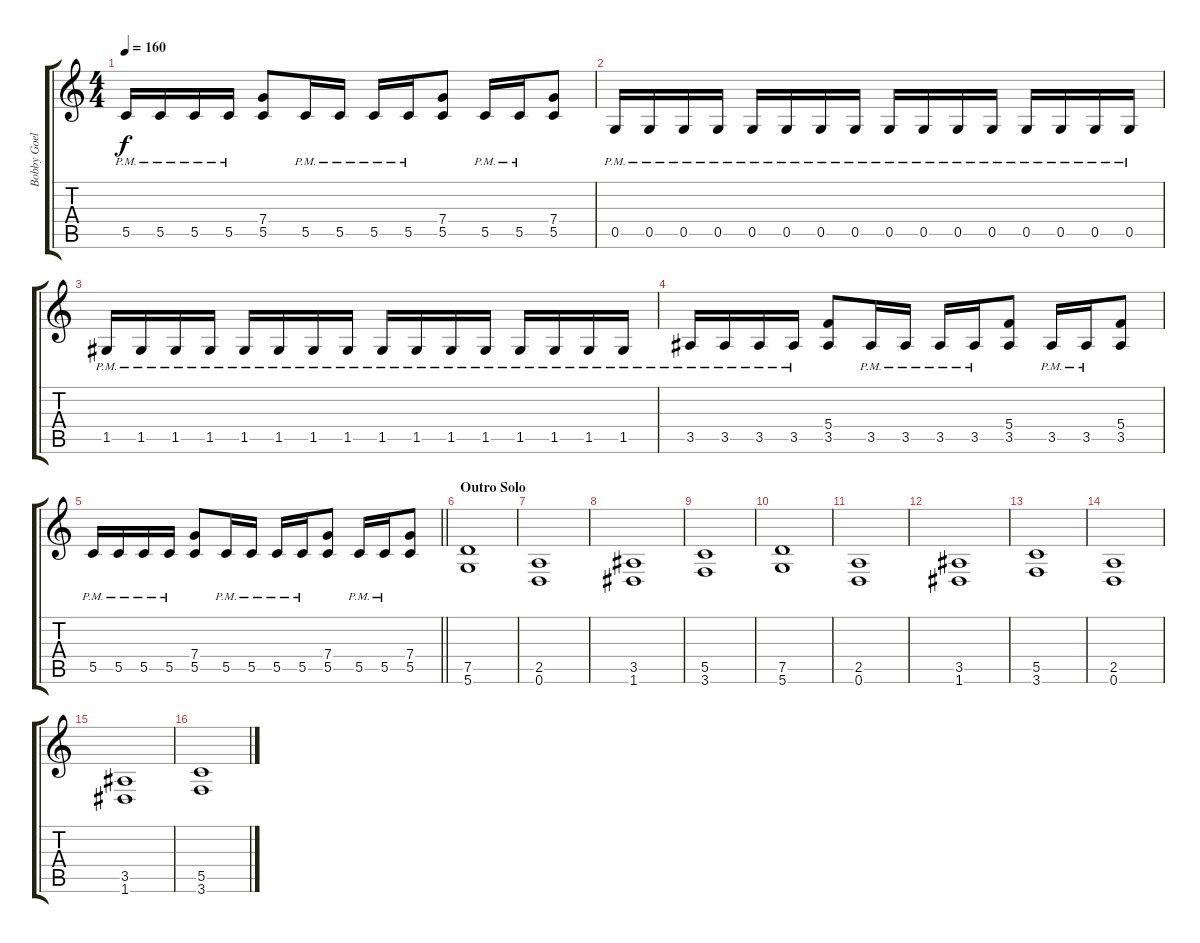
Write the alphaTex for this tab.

\track ("Bobby Goelble" "Bobby Goel") {instrument distortionguitar}
\staff {score tabs}
\tuning (D4 A3 F3 C3 G2 D2) {hide}
\ts (4 4)
\tempo 160
\clef g2
\ks c
5.5{pm}.16{dy f} 5.5{pm}.16 5.5{pm}.16 5.5{pm}.16 (7.4 5.5).8 5.5{pm}.16 5.5{pm}.16 5.5{pm}.16 5.5{pm}.16 (7.4 5.5).8 5.5{pm}.16 5.5{pm}.16 (7.4 5.5).8 |
0.5{pm}.16 0.5{pm}.16 0.5{pm}.16 0.5{pm}.16 0.5{pm}.16 0.5{pm}.16 0.5{pm}.16 0.5{pm}.16 0.5{pm}.16 0.5{pm}.16 0.5{pm}.16 0.5{pm}.16 0.5{pm}.16 0.5{pm}.16 0.5{pm}.16 0.5{pm}.16 |
1.5{pm}.16 1.5{pm}.16 1.5{pm}.16 1.5{pm}.16 1.5{pm}.16 1.5{pm}.16 1.5{pm}.16 1.5{pm}.16 1.5{pm}.16 1.5{pm}.16 1.5{pm}.16 1.5{pm}.16 1.5{pm}.16 1.5{pm}.16 1.5{pm}.16 1.5{pm}.16 |
3.5{pm}.16 3.5{pm}.16 3.5{pm}.16 3.5{pm}.16 (5.4 3.5).8 3.5{pm}.16 3.5{pm}.16 3.5{pm}.16 3.5{pm}.16 (5.4 3.5).8 3.5{pm}.16 3.5{pm}.16 (5.4 3.5).8 |
\barLineRight lightlight
5.5{pm}.16 5.5{pm}.16 5.5{pm}.16 5.5{pm}.16 (7.4 5.5).8 5.5{pm}.16 5.5{pm}.16 5.5{pm}.16 5.5{pm}.16 (7.4 5.5).8 5.5{pm}.16 5.5{pm}.16 (7.4 5.5).8 |
\section ("" "Outro Solo")
(7.5 5.6).1 |
(2.5 0.6).1 |
(3.5 1.6).1 |
(5.5 3.6).1 |
(7.5 5.6).1 |
(2.5 0.6).1 |
(3.5 1.6).1 |
(5.5 3.6).1 |
(2.5 0.6).1 |
(3.5 1.6).1 |
(5.5 3.6).1
